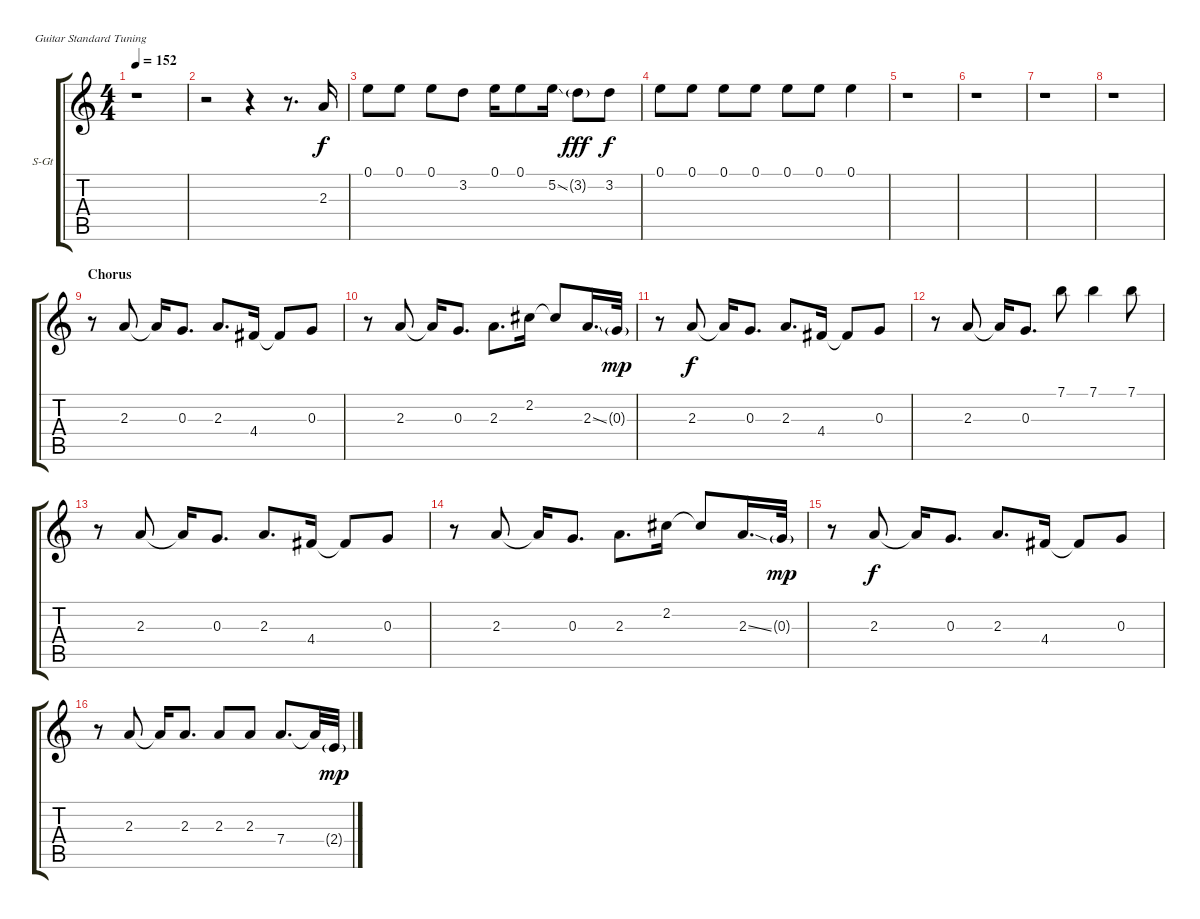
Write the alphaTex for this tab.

\bracketExtendMode groupsimilarinstruments
\firstSystemTrackNameOrientation horizontal
\otherSystemsTrackNameOrientation horizontal
\track ("Synth. I & Voice" "S-Gt") {mute instrument lead6voice}
\staff {score tabs}
\tuning (E4 B3 G3 D3 A2 E2)
\displaytranspose 12
\ts (4 4)
\tempo 152
\clef g2
\ks c
r.1{dy mp} |
r.2 r.4 r.8{d} 2.3.16{dy f} |
0.1.8 0.1.8 0.1.8 3.2.8 0.1.16 0.1.8 5.2{ss}.16 3.2{g}.8{dy fff} 3.2.8{dy f} |
0.1.8 0.1.8 0.1.8 0.1.8 0.1.8 0.1.8 0.1.4 |
r.1 |
r.1 |
r.1 |
r.1 |
\section ("" "Chorus")
r.8 2.3.8 2.3{t}.16 0.3.8{d} 2.3.8{d} 4.4.16 4.4{t}.8 0.3.8 |
r.8 2.3.8 2.3{t}.16 0.3.8{d} 2.3.8{d} 2.2.16 2.2{t}.8 2.3{ss}.16{d} 0.3{g}.32{dy mp} |
r.8 2.3.8{dy f} 2.3{t}.16 0.3.8{d} 2.3.8{d} 4.4.16 4.4{t}.8 0.3.8 |
r.8 2.3.8 2.3{t}.16 0.3.8{d} 7.1.8 7.1.4 7.1.8 |
r.8 2.3.8 2.3{t}.16 0.3.8{d} 2.3.8{d} 4.4.16 4.4{t}.8 0.3.8 |
r.8 2.3.8 2.3{t}.16 0.3.8{d} 2.3.8{d} 2.2.16 2.2{t}.8 2.3{ss}.16{d} 0.3{g}.32{dy mp} |
r.8 2.3.8{dy f} 2.3{t}.16 0.3.8{d} 2.3.8{d} 4.4.16 4.4{t}.8 0.3.8 |
r.8 2.3.8 2.3{t}.16 2.3.8{d} 2.3.8 2.3.8 7.4.8{d} 7.4{t}.32 2.4{g}.32{dy mp}
